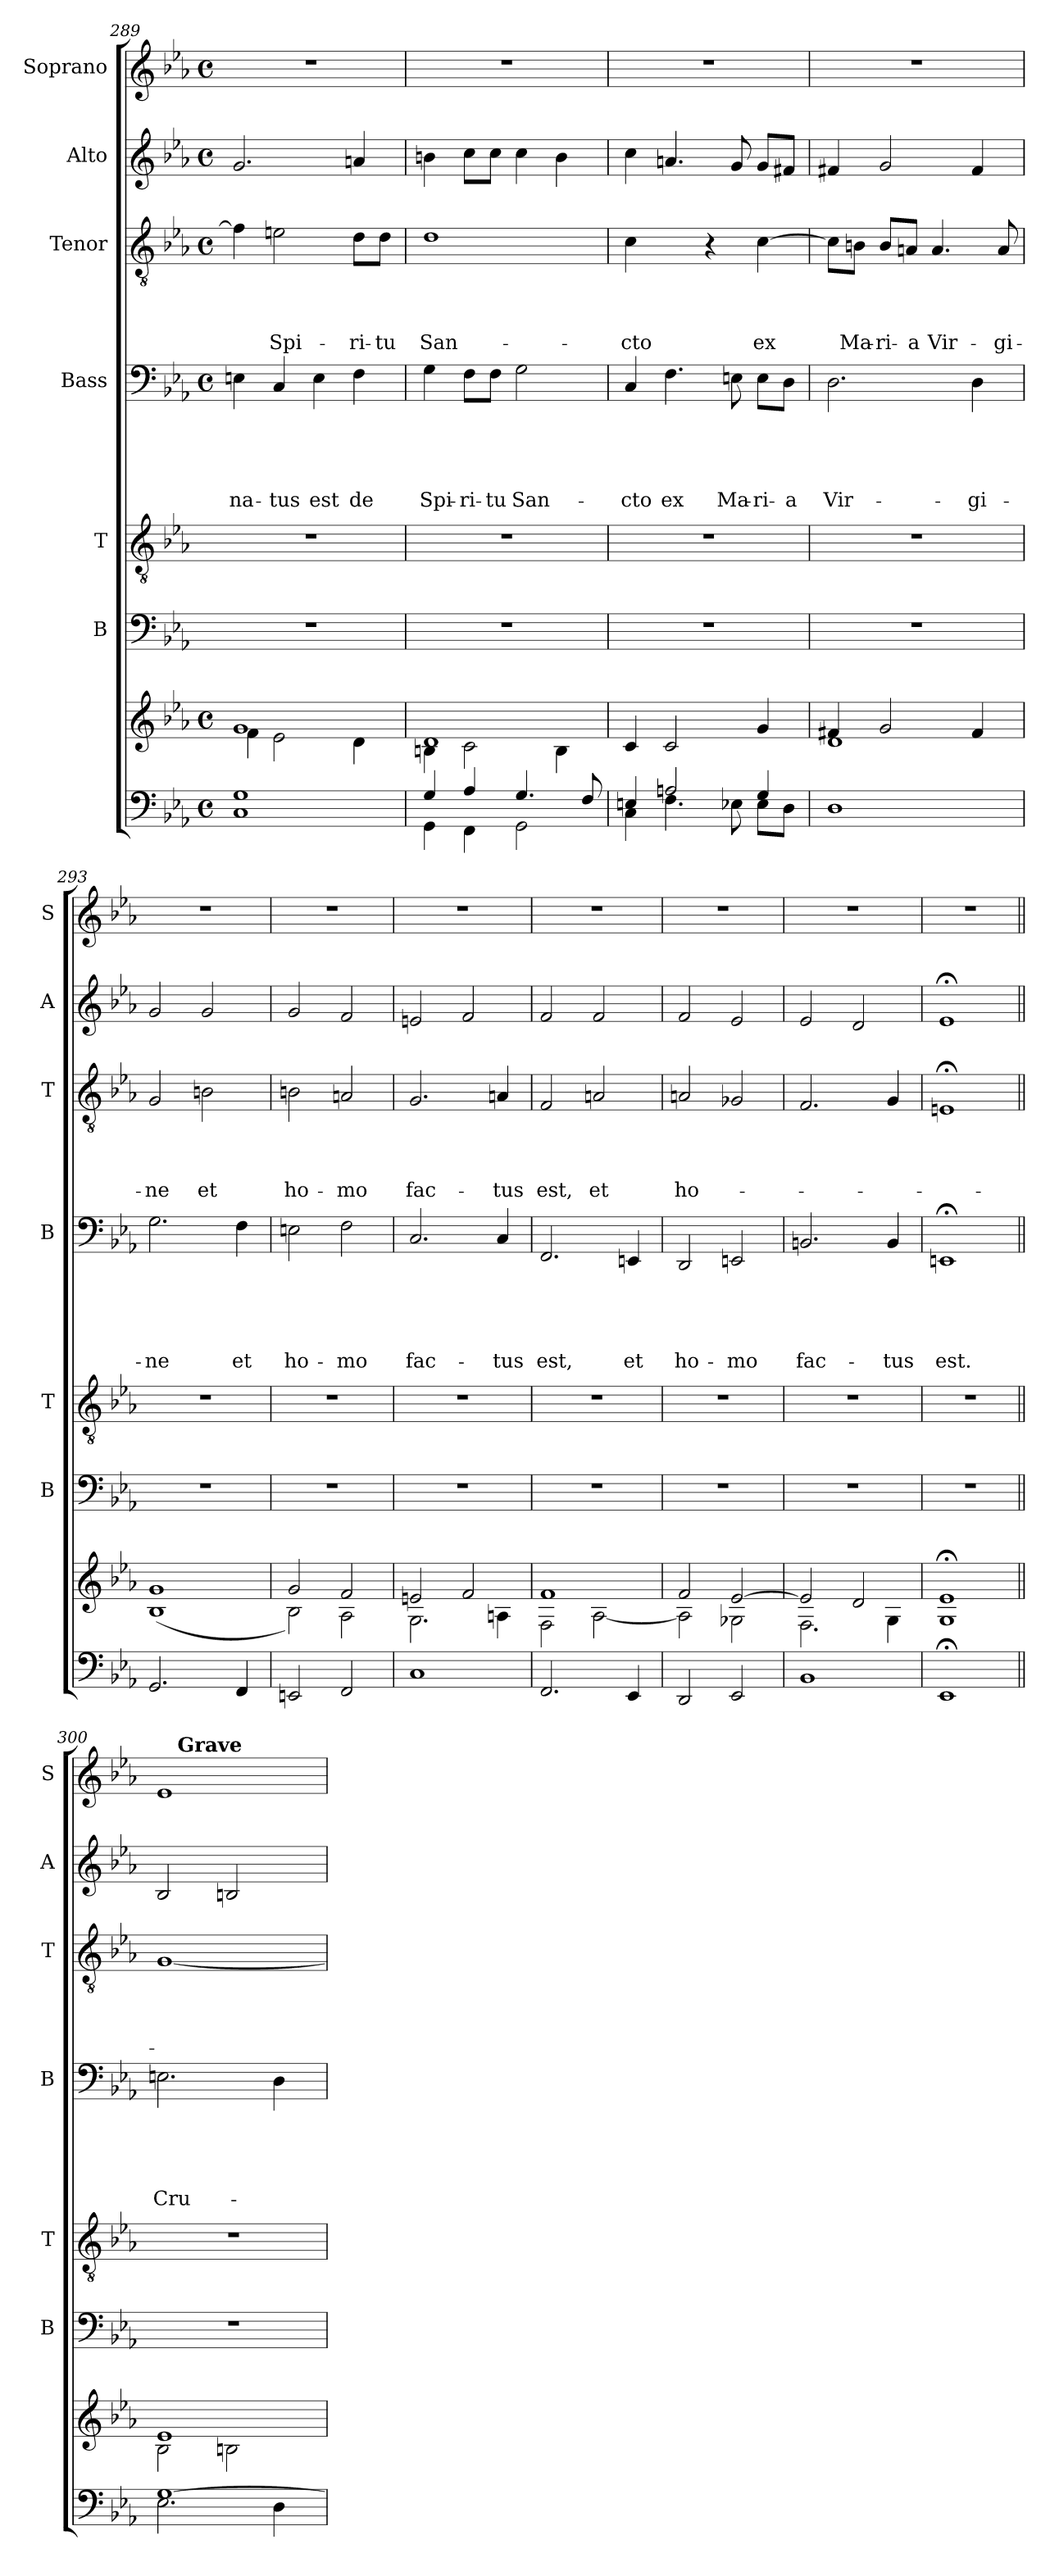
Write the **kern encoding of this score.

**kern	**kern	**kern	**kern	**kern	**text	**text	**text	**text	**text	**kern	**text	**text	**text	**text	**kern	**kern
*part8	*part7	*part6	*part5	*part4	*part4	*part4	*part4	*part4	*part4	*part3	*part3	*part3	*part3	*part3	*part2	*part1
*staff8	*staff7	*staff6	*staff5	*staff4	*staff4	*staff4	*staff4	*staff4	*staff4	*staff3	*staff3	*staff3	*staff3	*staff3	*staff2	*staff1
*	*	*I"B	*I"T	*I"Bass	*	*	*	*	*	*I"Tenor	*	*	*	*	*I"Alto	*I"Soprano
*	*	*I'B	*I'T	*I'B	*	*	*	*	*	*I'T	*	*	*	*	*I'A	*I'S
!!LO:PB:g=z
*clefF4	*clefG2	*clefF4	*clefGv2	*clefF4	*	*	*	*	*	*clefGv2	*	*	*	*	*clefG2	*clefG2
*k[b-e-a-]	*k[b-e-a-]	*k[b-e-a-]	*k[b-e-a-]	*k[b-e-a-]	*	*	*	*	*	*k[b-e-a-]	*	*	*	*	*k[b-e-a-]	*k[b-e-a-]
*E-:	*E-:	*E-:	*E-:	*E-:	*	*	*	*	*	*E-:	*	*	*	*	*E-:	*E-:
*M4/4	*M4/4	*	*	*M4/4	*	*	*	*	*	*M4/4	*	*	*	*	*M4/4	*M4/4
*met(c)	*met(c)	*	*	*met(c)	*	*	*	*	*	*met(c)	*	*	*	*	*met(c)	*met(c)
=289	=289	=289	=289	=289	=289	=289	=289	=289	=289	=289	=289	=289	=289	=289	=289	=289
*	*^	*	*	*	*	*	*	*	*	*	*	*	*	*	*	*
!	!	!	!	!	!	!	!	!	!	!LO:LY:b	!	!	!	!	!	!	!
1C 1G	1g	4f\	1r	1r	4E\	.	.	.	.	-na-	4f\]	.	.	.	.	2.g/	1r
!	!	!	!	!	!	!	!	!	!	!LO:LY:b	!	!	!	!	!LO:LY:b	!	!
.	.	2e-\	.	.	4C/	.	.	.	.	-tus	2e\	.	.	.	Spi-	.	.
!	!	!	!	!	!	!	!	!	!	!LO:LY:b	!	!	!	!	!	!	!
.	.	.	.	.	4E\	.	.	.	.	est	.	.	.	.	.	.	.
!	!	!	!	!	!	!	!	!	!	!LO:LY:b	!	!	!	!	!LO:LY:b	!	!
.	.	4d\	.	.	4F\	.	.	.	.	de	8d\L	.	.	.	-ri-	4an/	.
!	!	!	!	!	!	!	!	!	!	!	!	!	!	!	!LO:LY:b:rj	!	!
.	.	.	.	.	.	.	.	.	.	.	8d\J	.	.	.	-tu	.	.
=290	=290	=290	=290	=290	=290	=290	=290	=290	=290	=290	=290	=290	=290	=290	=290	=290	=290
*^	*	*	*	*	*	*	*	*	*	*	*	*	*	*	*	*	*
!	!	!	!	!	!	!	!	!	!	!	!LO:LY:b	!	!	!	!	!LO:LY:b	!	!
4G/	4GG\	1d	4Bn\	1r	1r	4G\	.	.	.	.	Spi-	1d	.	.	.	San-	4bn\	1r
!	!	!	!	!	!	!	!	!	!	!	!LO:LY:b	!	!	!	!	!	!	!
4A-/	4FF\	.	2c\	.	.	8F\L	.	.	.	.	-ri-	.	.	.	.	.	8cc\L	.
!	!	!	!	!	!	!	!	!	!	!	!LO:LY:b	!	!	!	!	!	!	!
.	.	.	.	.	.	8F\J	.	.	.	.	-tu	.	.	.	.	.	8cc\J	.
!	!	!	!	!	!	!	!	!	!	!	!LO:LY:b	!	!	!	!	!	!	!
4.G/	2GG\	.	.	.	.	2G\	.	.	.	.	San-	.	.	.	.	.	4cc\	.
.	.	.	4B\	.	.	.	.	.	.	.	.	.	.	.	.	.	4b\	.
8F/	.	.	.	.	.	.	.	.	.	.	.	.	.	.	.	.	.	.
*	*	*v	*v	*	*	*	*	*	*	*	*	*	*	*	*	*	*	*
=291	=291	=291	=291	=291	=291	=291	=291	=291	=291	=291	=291	=291	=291	=291	=291	=291	=291
!	!	!	!	!	!	!	!	!	!	!LO:LY:b	!	!	!	!	!LO:LY:b	!	!
4En/	4C\	4c/	1r	1r	4C/	.	.	.	.	-cto	4c\	.	.	.	-cto	4cc\	1r
!	!	!	!	!	!	!	!	!	!	!LO:LY:b	!	!	!	!	!	!	!
2An/	4.F\	2c/	.	.	4.F\	.	.	.	.	ex	4ryy	.	.	.	.	4.an/	.
.	.	.	.	.	.	.	.	.	.	.	4r	.	.	.	.	.	.
!	!	!	!	!	!	!	!	!	!	!LO:LY:b	!	!	!	!	!	!	!
.	8E-X\	.	.	.	8E\	.	.	.	.	Ma-	.	.	.	.	.	8g/	.
!	!	!	!	!	!	!	!	!	!	!LO:LY:b:rj	!	!	!	!	!LO:LY:b	!	!
4G/	8E-\L	4g/	.	.	8E\L	.	.	.	.	-ri-	[>4c\	.	.	.	ex	8g/L	.
!	!	!	!	!	!	!	!	!	!	!LO:LY:b	!	!	!	!	!	!	!
.	8D\J	.	.	.	8D\J	.	.	.	.	-a	.	.	.	.	.	8f#X/J	.
=292	=292	=292	=292	=292	=292	=292	=292	=292	=292	=292	=292	=292	=292	=292	=292	=292	=292
*	*	*^	*	*	*	*	*	*	*	*	*	*	*	*	*	*	*
!	!	!	!	!	!	!	!	!	!	!	!LO:LY:b	!	!	!	!	!	!	!
*v	*v	*	*	*	*	*	*	*	*	*	*	*	*	*	*	*	*	*
1D	4f#X/	1d	1r	1r	2.D\	.	.	.	.	Vir-	8c\L]	.	.	.	.	4f#X/	1r
!	!	!	!	!	!	!	!	!	!	!	!	!	!	!	!LO:LY:b	!	!
.	.	.	.	.	.	.	.	.	.	.	8B\J	.	.	.	Ma-	.	.
!	!	!	!	!	!	!	!	!	!	!	!	!	!	!	!LO:LY:b:rj	!	!
.	2g/	.	.	.	.	.	.	.	.	.	8B/L	.	.	.	-ri-	2g/	.
!	!	!	!	!	!	!	!	!	!	!	!	!	!	!	!LO:LY:b	!	!
.	.	.	.	.	.	.	.	.	.	.	8An/J	.	.	.	-a	.	.
!	!	!	!	!	!	!	!	!	!	!	!	!	!	!	!LO:LY:b	!	!
.	.	.	.	.	.	.	.	.	.	.	4.A/	.	.	.	Vir-	.	.
!	!	!	!	!	!	!	!	!	!	!LO:LY:b	!	!	!	!	!	!	!
.	4f#/	.	.	.	4D\	.	.	.	.	-gi-	.	.	.	.	.	4f#/	.
!	!	!	!	!	!	!	!	!	!	!	!	!	!	!	!LO:LY:b	!	!
.	.	.	.	.	.	.	.	.	.	.	8A/	.	.	.	-gi-	.	.
*	*v	*v	*	*	*	*	*	*	*	*	*	*	*	*	*	*	*
=293	=293	=293	=293	=293	=293	=293	=293	=293	=293	=293	=293	=293	=293	=293	=293	=293
!	!	!	!	!	!	!	!	!	!LO:LY:b	!	!	!	!	!LO:LY:b	!	!
2.GG/	(<1B- 1g	1r	1r	2.G\	.	.	.	.	-ne	2G/	.	.	.	-ne	2g/	1r
!	!	!	!	!	!	!	!	!	!	!	!	!	!	!LO:LY:b	!	!
.	.	.	.	.	.	.	.	.	.	2B\	.	.	.	et	2g/	.
!	!	!	!	!	!	!	!	!	!LO:LY:b	!	!	!	!	!	!	!
4FF/	.	.	.	4F\	.	.	.	.	et	.	.	.	.	.	.	.
!!LO:PB:g=z
=294	=294	=294	=294	=294	=294	=294	=294	=294	=294	=294	=294	=294	=294	=294	=294	=294
*	*^	*	*	*	*	*	*	*	*	*	*	*	*	*	*	*
!	!	!	!	!	!	!	!	!	!	!LO:LY:b	!	!	!	!	!LO:LY:b	!	!
2EEn/	2g/	2B-\)	1r	1r	2En\	.	.	.	.	ho-	2B\	.	.	.	ho-	2g/	1r
!	!	!	!	!	!	!	!	!	!	!LO:LY:b	!	!	!	!	!LO:LY:b	!	!
2FF/	2f/	2A-\	.	.	2F\	.	.	.	.	-mo	2A/	.	.	.	-mo	2f/	.
=295	=295	=295	=295	=295	=295	=295	=295	=295	=295	=295	=295	=295	=295	=295	=295	=295	=295
!	!	!	!	!	!	!	!	!	!	!LO:LY:b	!	!	!	!	!LO:LY:b	!	!
1C	2en/	2.G\	1r	1r	2.C/	.	.	.	.	fac-	2.G/	.	.	.	fac-	2en/	1r
.	2f/	.	.	.	.	.	.	.	.	.	.	.	.	.	.	2f/	.
!	!	!	!	!	!	!	!	!	!	!LO:LY:b	!	!	!	!	!LO:LY:b	!	!
.	.	4An\	.	.	4C/	.	.	.	.	-tus	4An/	.	.	.	-tus	.	.
=296	=296	=296	=296	=296	=296	=296	=296	=296	=296	=296	=296	=296	=296	=296	=296	=296	=296
!	!	!	!	!	!	!	!	!	!	!LO:LY:b	!	!	!	!	!LO:LY:b	!	!
2.FF/	1f	2F\	1r	1r	2.FF/	.	.	.	.	est,	2F/	.	.	.	est,	2f/	1r
!	!	!	!	!	!	!	!	!	!	!	!	!	!	!	!LO:LY:b	!	!
.	.	[<2A-\	.	.	.	.	.	.	.	.	2A/	.	.	.	et	2f/	.
!	!	!	!	!	!	!	!	!	!	!LO:LY:b	!	!	!	!	!	!	!
4EE-/	.	.	.	.	4EE/	.	.	.	.	et	.	.	.	.	.	.	.
=297	=297	=297	=297	=297	=297	=297	=297	=297	=297	=297	=297	=297	=297	=297	=297	=297	=297
!	!	!	!	!	!	!	!	!	!	!LO:LY:b	!	!	!	!	!LO:LY:b	!	!
2DD/	2f/	2A-\]	1r	1r	2DD/	.	.	.	.	ho-	2A/	.	.	.	ho-	2f/	1r
!	!	!	!	!	!	!	!	!	!	!LO:LY:b	!	!	!	!	!	!	!
2EE-/	[>2e-/	2G-X\	.	.	2EE/	.	.	.	.	-mo	2G-X/	.	.	.	.	2e-/	.
=298	=298	=298	=298	=298	=298	=298	=298	=298	=298	=298	=298	=298	=298	=298	=298	=298	=298
!	!	!	!	!	!	!	!	!	!	!LO:LY:b	!	!	!	!	!	!	!
1BB-	2e-/]	2.F\	1r	1r	2.BB/	.	.	.	.	fac-	2.F/	.	.	.	.	2e-/	1r
.	2d/	.	.	.	.	.	.	.	.	.	.	.	.	.	.	2d/	.
!	!	!	!	!	!	!	!	!	!	!LO:LY:b	!	!	!	!	!	!	!
.	.	4G\	.	.	4BB/	.	.	.	.	-tus	4G/	.	.	.	.	.	.
!!LO:PB:g=z
=299	=299	=299	=299	=299	=299	=299	=299	=299	=299	=299	=299	=299	=299	=299	=299	=299	=299
!	!	!	!	!	!	!	!	!	!	!LO:LY:b	!	!	!	!	!	!	!
*	*v	*v	*	*	*	*	*	*	*	*	*	*	*	*	*	*	*
1EE-;	1G; 1e-;	1r	1r	1EE;	.	.	.	.	est.	1E;	.	.	.	.	1e-;	1r
=300||	=300||	=300||	=300||	=300||	=300||	=300||	=300||	=300||	=300||	=300||	=300||	=300||	=300||	=300||	=300||	=300||
*^	*^	*	*	*	*	*	*	*	*	*	*	*	*	*	*	*
!	!	!	!	!	!	!	!	!	!	!	!LO:LY:b	!	!	!	!	!	!	!
*	*	*	*	*	*	*	*	*	*	*	*	*	*	*	*	*	*	*^
[>1G	2.E-\	1e-	2B-\	1r	1r	2.E\	.	.	.	.	Cru-	[<1G	.	.	.	.	2B-/	1e-	16.ryy
!	!	!	!	!	!	!	!	!	!	!	!	!	!	!	!	!	!	!	!LO:TX:a:B:t=Grave
.	.	.	.	.	.	.	.	.	.	.	.	.	.	.	.	.	.	.	2ryy
.	.	.	2Bn\	.	.	.	.	.	.	.	.	.	.	.	.	.	2Bn/	.	.
.	.	.	.	.	.	.	.	.	.	.	.	.	.	.	.	.	.	.	4ryy
.	4D\	.	.	.	.	4D\	.	.	.	.	.	.	.	.	.	.	.	.	.
.	.	.	.	.	.	.	.	.	.	.	.	.	.	.	.	.	.	.	8ryy
.	.	.	.	.	.	.	.	.	.	.	.	.	.	.	.	.	.	.	32ryy
*v	*v	*	*	*	*	*	*	*	*	*	*	*	*	*	*	*	*	*v	*v
*	*v	*v	*	*	*	*	*	*	*	*	*	*	*	*	*	*	*
=	=	=	=	=	=	=	=	=	=	=	=	=	=	=	=	=
*-	*-	*-	*-	*-	*-	*-	*-	*-	*-	*-	*-	*-	*-	*-	*-	*-
